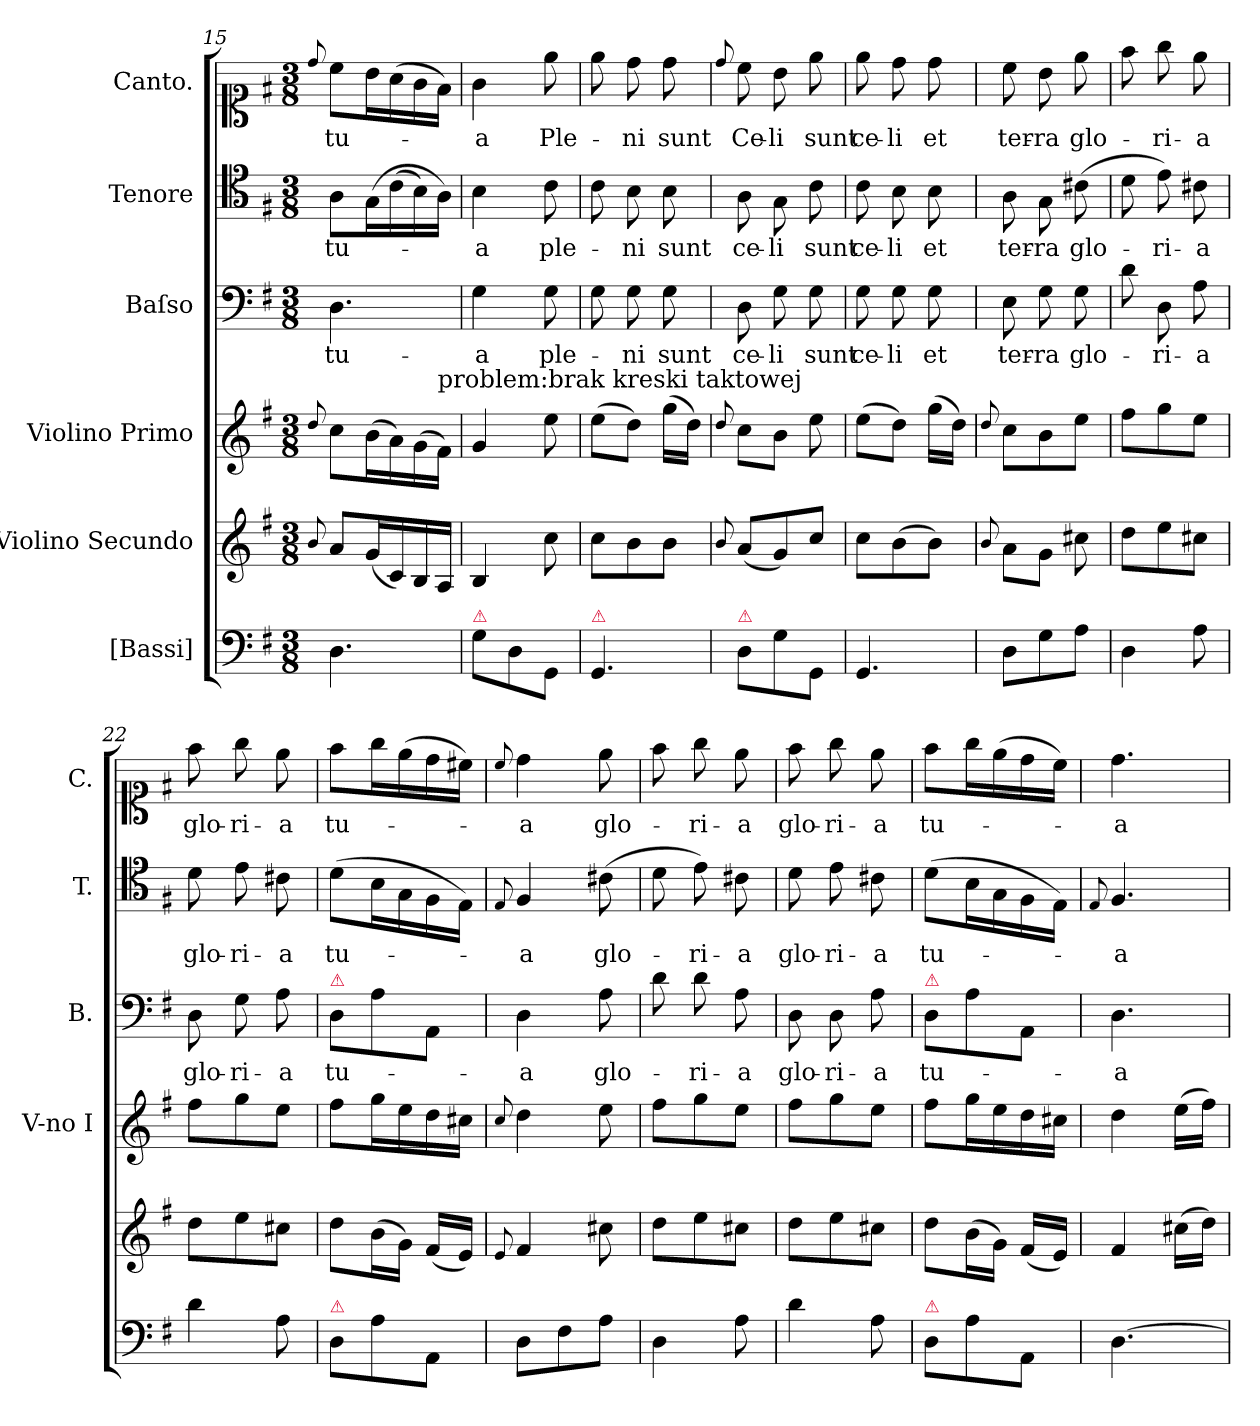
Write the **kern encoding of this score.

**kern	**kern	**kern	**kern	**text	**kern	**text	**kern	**text
*part6	*part5	*part4	*part3	*part3	*part2	*part2	*part1	*part1
*staff6	*staff5	*staff4	*staff3	*staff3	*staff2	*staff2	*staff1	*staff1
*I"[Bassi]	*I"Violino Secundo	*I"Violino Primo	*I"Baſso	*	*I"Tenore	*	*I"Canto.	*
*	*	*I'V-no I	*I'B.	*	*I'T.	*	*I'C.	*
*clefF4	*clefG2	*clefG2	*clefF4	*	*clefC4	*	*clefC1	*
*k[f#]	*k[f#]	*k[f#]	*k[f#]	*	*k[f#]	*	*k[f#]	*
*M3/8	*M3/8	*M3/8	*M3/8	*	*M3/8	*	*M3/8	*
=15	=15	=15	=15	=15	=15	=15	=15	=15
.	8qqb/	8qqdd/	.	.	.	.	8qqdd/	.
4.D\	8a/L	8cc\L	4.D\	tu-	8A\L	tu-	8cc\L	tu-
.	(16g/L	(16b\L	.	.	(16G\L	.	16b\L	.
.	16c/)	16a\)	.	.	(16c\	.	(>16a\	.
.	16B/	(16g\	.	.	16B\)	.	16g\	.
!	!	!LO:TX:a:t=problem&colon;brak kreski taktowej	!	!	!	!	!	!
.	16A/JJ	16f#\JJ)	.	.	16A\JJ)	.	16f#\JJ)	.
=16	=16	=16	=16	=16	=16	=16	=16	=16
!LO:TX:a:color=crimson:t=⚠	!	!	!	!	!	!	!	!
8G\L	4B/	4g/	4G\	-a	4B\	-a	4g\	-a
8D\	.	.	.	.	.	.	.	.
8GG/J	8cc\	8ee\	8G\	ple-	8c\	ple-	8ee\	Ple-
=17	=17	=17	=17	=17	=17	=17	=17	=17
!LO:TX:a:color=crimson:t=⚠	!	!	!	!	!	!	!	!
4.GG/	8cc\L	(8ee\L	8G\	.	8c\	.	8ee\	.
.	8b\	8dd\J)	8G\	-ni	8B\	-ni	8dd\	-ni
.	8b\J	(16gg\LL	8G\	sunt	8B\	sunt	8dd\	sunt
.	.	16dd\JJ)	.	.	.	.	.	.
=18	=18	=18	=18	=18	=18	=18	=18	=18
.	8qqb/	8qqdd/	.	.	.	.	8qqdd/	.
!LO:TX:a:color=crimson:t=⚠	!	!	!	!	!	!	!	!
8D\L	(8a/L	8cc\L	8D\	ce-	8A\	ce-	8cc\	Ce-
8G\	8g/)	8b\J	8G\	-li	8G\	-li	8b\	-li
8GG/J	8cc/J	8ee\	8G\	sunt	8c\	sunt	8ee\	sunt
=19	=19	=19	=19	=19	=19	=19	=19	=19
4.GG/	8cc\L	(8ee\L	8G\	ce-	8c\	ce-	8ee\	ce-
.	(8b\	8dd\J)	8G\	-li	8B\	-li	8dd\	-li
.	8b\J)	(16gg\LL	8G\	et	8B\	et	8dd\	et
.	.	16dd\JJ)	.	.	.	.	.	.
=20	=20	=20	=20	=20	=20	=20	=20	=20
.	8qqb/	8qqdd/	.	.	.	.	.	.
8D\L	8a\L	8cc\L	8E\	ter-	8A\	ter-	8cc\	ter-
8G\	8g\J	8b\	8G\	-ra	8G\	-ra	8b\	-ra
8A\J	8cc#X\	8ee\J	8G\	glo-	(8c#X\	glo-	8ee\	glo-
=21	=21	=21	=21	=21	=21	=21	=21	=21
4D\	8dd\L	8ff#\L	8d\	.	8d\	.	8ff#\	.
.	8ee\	8gg\	8D\	-ri-	8e\)	-ri-	8gg\	-ri-
8A\	8cc#X\J	8ee\J	8A\	-a	8c#X\	-a	8ee\	-a
=22	=22	=22	=22	=22	=22	=22	=22	=22
4d\	8dd\L	8ff#\L	8D\	glo-	8d\	glo-	8ff#\	glo-
.	8ee\	8gg\	8G\	-ri-	8e\	-ri-	8gg\	-ri-
8A\	8cc#X\J	8ee\J	8A\	-a	8c#X\	-a	8ee\	-a
=23	=23	=23	=23	=23	=23	=23	=23	=23
!	!	!	!LO:TX:a:color=crimson:t=⚠	!	!	!	!	!
!LO:TX:a:color=crimson:t=⚠	!	!	!	!	!	!	!	!
8D\L	8dd\L	8ff#\L	8D\L	tu-	(8d\L	tu-	8ff#\L	tu-
8A\	(16b\L	16gg\L	8A\	.	16B\L	.	16gg\L	.
.	16g\JJ)	16ee\	.	.	16G\	.	(16ee\	.
8AA/J	(16f#/LL	16dd\	8AA/J	.	16F#\	.	16dd\	.
.	16e/JJ)	16cc#X\JJ	.	.	16E\JJ)	.	16cc#X\JJ)	.
=24	=24	=24	=24	=24	=24	=24	=24	=24
.	8qqe/	8qqcc/	.	.	8qqE/	.	8qqcc/	.
8D\L	4f#/	4dd\	4D\	-a	4F#/	-a	4dd\	-a
8F#\	.	.	.	.	.	.	.	.
8A\J	8cc#X\	8ee\	8A\	glo-	(8c#X\	glo-	8ee\	glo-
=25	=25	=25	=25	=25	=25	=25	=25	=25
4D\	8dd\L	8ff#\L	8d\	.	8d\	.	8ff#\	.
.	8ee\	8gg\	8d\	-ri-	8e\)	-ri-	8gg\	-ri-
8A\	8cc#X\J	8ee\J	8A\	-a	8c#X\	-a	8ee\	-a
=26	=26	=26	=26	=26	=26	=26	=26	=26
4d\	8dd\L	8ff#\L	8D\	glo-	8d\	glo-	8ff#\	glo-
.	8ee\	8gg\	8D\	-ri-	8e\	-ri-	8gg\	-ri-
8A\	8cc#X\J	8ee\J	8A\	-a	8c#X\	-a	8ee\	-a
=27	=27	=27	=27	=27	=27	=27	=27	=27
!	!	!	!LO:TX:a:color=crimson:t=⚠	!	!	!	!	!
!LO:TX:a:color=crimson:t=⚠	!	!	!	!	!	!	!	!
8D\L	8dd\L	8ff#\L	8D\L	tu-	(8d\L	tu-	8ff#\L	tu-
8A\	(16b\L	16gg\L	8A\	.	16B\L	.	16gg\L	.
.	16g\JJ)	16ee\	.	.	16G\	.	(>16ee\	.
8AA/J	(16f#/LL	16dd\	8AA/J	.	16F#\	.	16dd\	.
.	16e/JJ)	16cc#X\JJ	.	.	16E\JJ)	.	16cc\JJ)	.
=28	=28	=28	=28	=28	=28	=28	=28	=28
.	.	.	.	.	8qqE/	.	.	.
[4.D\	4f#/	4dd\	4.D\	-a	4.F#/	-a	4.dd\	-a
.	(16cc#X\LL	(16ee\LL	.	.	.	.	.	.
.	16dd\JJ)	16ff#\JJ)	.	.	.	.	.	.
=	=	=	=	=	=	=	=	=
*-	*-	*-	*-	*-	*-	*-	*-	*-
